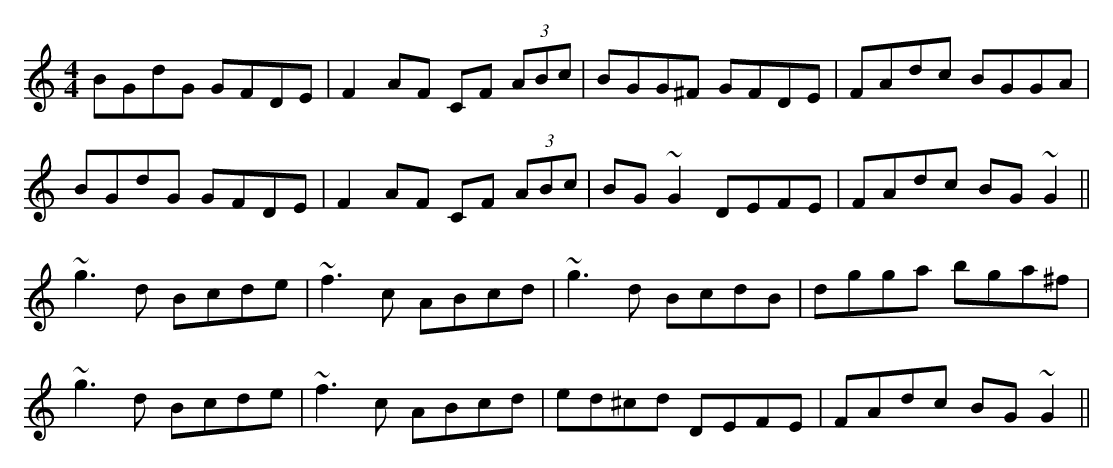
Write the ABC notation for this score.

X:1
M:4/4
K:Gmix
BGdG GFDE|F2AF CF (3ABc|BGG^F GFDE|FAdc BGGA|
BGdG GFDE|F2AF CF (3ABc|BG~G2 DEFE|FAdc BG~G2||
~g3d Bcde|~f3c ABcd|~g3d BcdB|dgga bga^f|
~g3d Bcde|~f3c ABcd|ed^cd DEFE|FAdc BG~G2||
